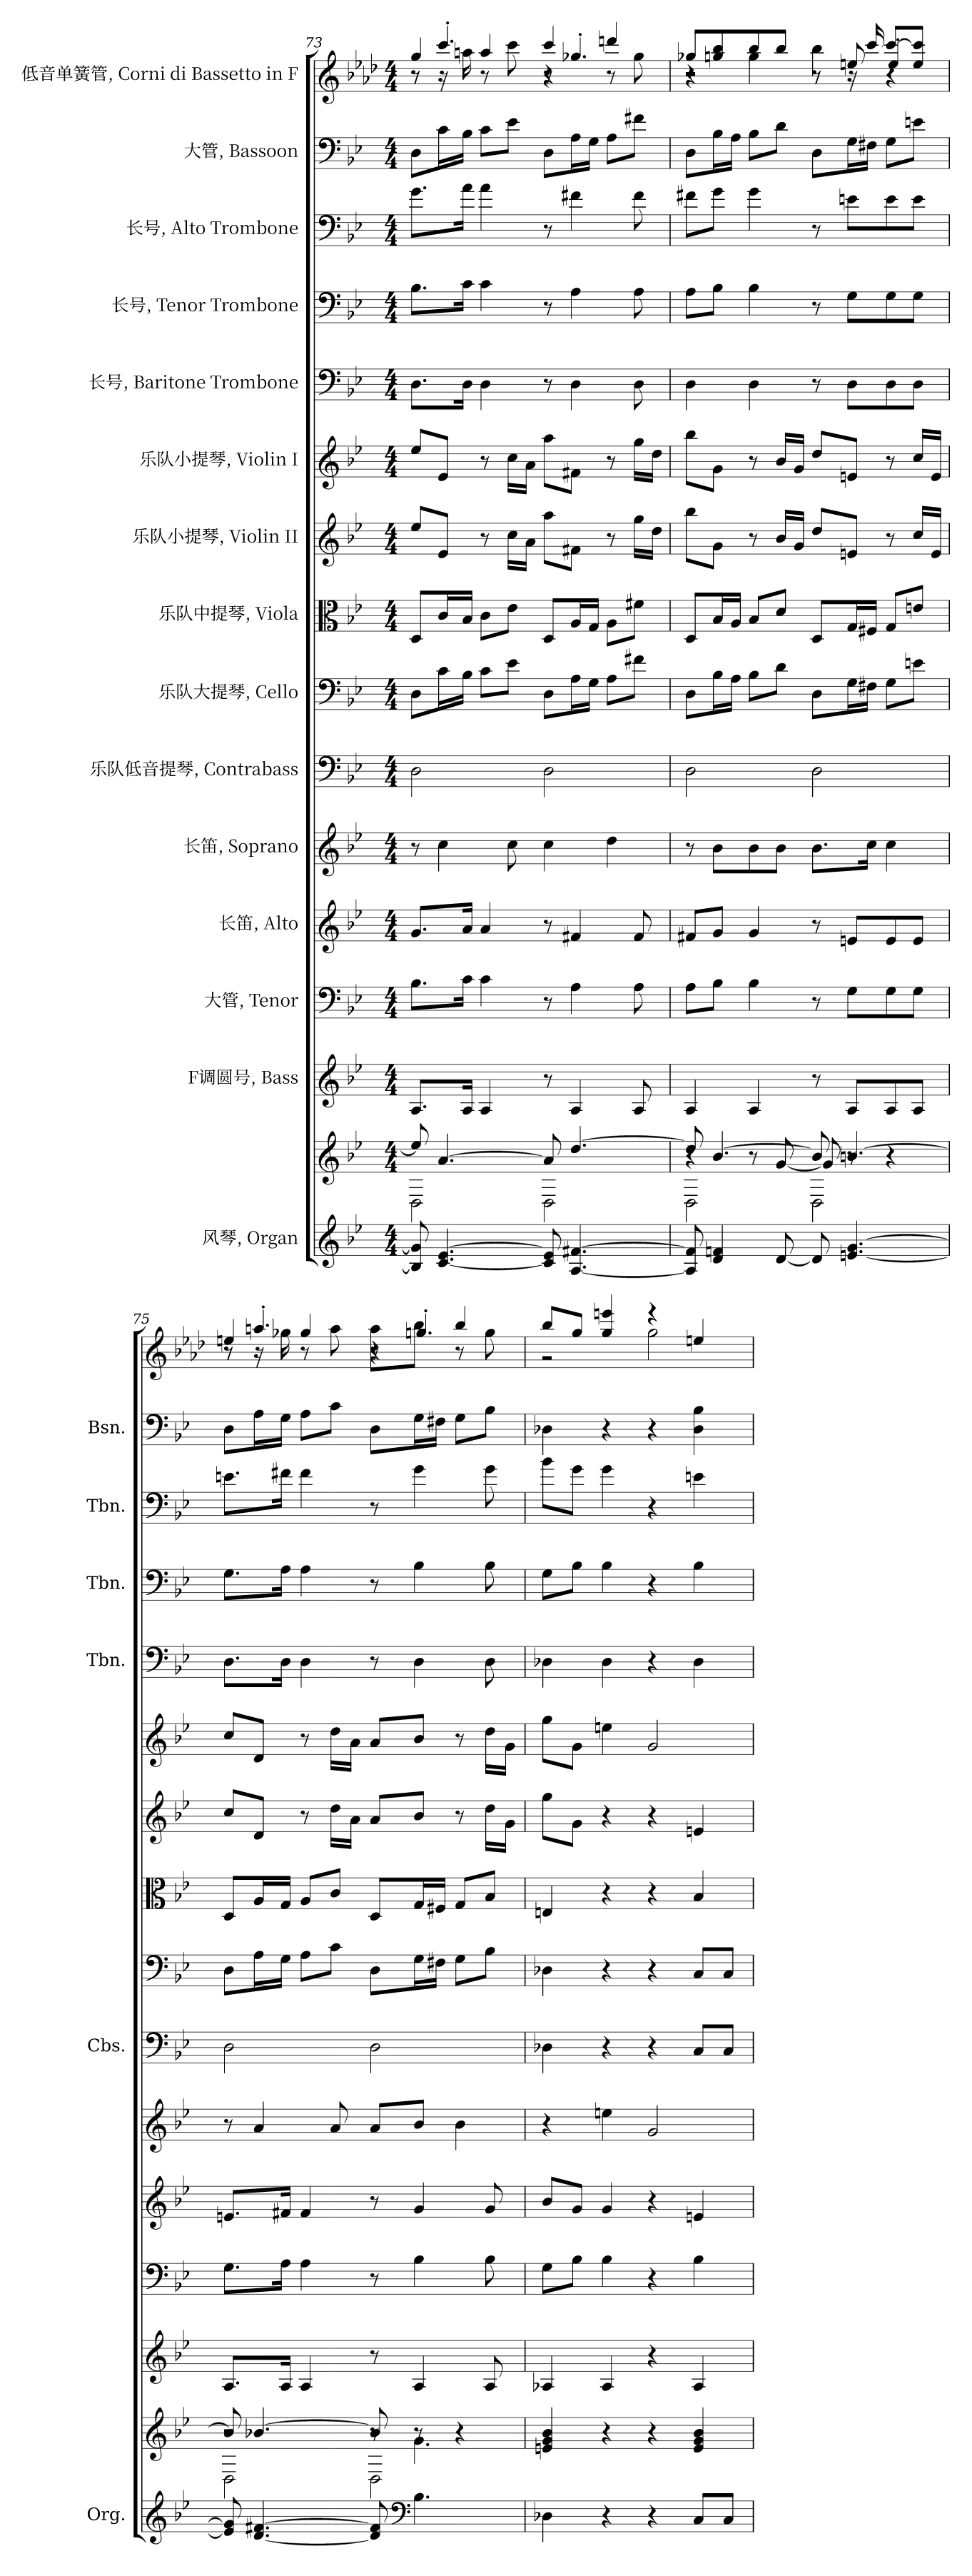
**kern	**kern	**kern	**kern	**kern	**kern	**kern	**kern	**kern	**kern	**kern	**kern	**kern	**kern	**kern	**kern
*part15	*part15	*part14	*part13	*part12	*part11	*part10	*part9	*part8	*part7	*part6	*part5	*part4	*part3	*part2	*part1
*staff16	*staff15	*staff14	*staff13	*staff12	*staff11	*staff10	*staff9	*staff8	*staff7	*staff6	*staff5	*staff4	*staff3	*staff2	*staff1
*I"风琴, Organ	*	*I"F调圆号, Bass	*I"大管, Tenor	*I"长笛, Alto	*I"长笛, Soprano	*I"乐队低音提琴, Contrabass	*I"乐队大提琴, Cello	*I"乐队中提琴, Viola	*I"乐队小提琴, Violin II	*I"乐队小提琴, Violin I	*I"长号, Baritone Trombone	*I"长号, Tenor Trombone	*I"长号, Alto Trombone	*I"大管, Bassoon	*I"低音单簧管, Corni di Bassetto in F
*I'Org.	*	*	*	*	*	*I'Cbs.	*	*	*	*	*I'Tbn.	*I'Tbn.	*I'Tbn.	*I'Bsn.	*
!!LO:PB:g=z
*clefG2	*clefG2	*clefG2	*clefF4	*clefG2	*clefG2	*clefF4	*clefF4	*clefC3	*clefG2	*clefG2	*clefF4	*clefF4	*clefF4	*clefF4	*clefG2
*	*	*ITrd4c7	*	*	*	*ITrd7c12	*	*	*	*	*	*	*	*	*ITrd8c14
*k[b-e-]	*k[b-e-]	*k[b-e-a-]	*k[b-e-]	*k[b-e-]	*k[b-e-]	*k[b-e-]	*k[b-e-]	*k[b-e-]	*k[b-e-]	*k[b-e-]	*k[b-e-]	*k[b-e-]	*k[b-e-]	*k[b-e-]	*k[b-e-a-d-]
*M4/4	*M4/4	*M4/4	*M4/4	*M4/4	*M4/4	*M4/4	*M4/4	*M4/4	*M4/4	*M4/4	*M4/4	*M4/4	*M4/4	*M4/4	*M4/4
=73	=73	=73	=73	=73	=73	=73	=73	=73	=73	=73	=73	=73	=73	=73	=73
*	*^	*	*	*	*	*	*	*	*	*	*	*	*	*	*^
*	*	*	*	*	*	*	*	*	*	*	*	*	*	*	*	*	*^
8B-/] 8g/]	8ee-/]	2D\	8.D/L	8.B-\L	8.g/L	8r	2DD\	8D\L	8D/L	8ee-/L	8ee-/L	8.D\L	8.B-\L	8.g\L	8D\L	8r	8r	4g/
[4.c/ [4.e-/	[4.a/	.	.	.	.	4cc\	.	16c\L	16c/L	8e-/J	8e-/J	.	.	.	16c\L	4.cc'/	16r	.
.	.	.	16D/Jk	16c\Jk	16a/Jk	.	.	16B-\JJ	16B-/JJ	.	.	16D\Jk	16c\Jk	16a\Jk	16B-\JJ	.	16an\	.
.	.	.	4D/	4c\	4a/	.	.	8c\L	8c\L	8r	8r	4D\	4c\	4a\	8c\L	.	8r	4a/
.	.	.	.	.	.	8cc\	.	8e-\J	8e-\J	16cc\LL	16cc\LL	.	.	.	8e-\J	.	8cc\	.
.	.	.	.	.	.	.	.	.	.	16a\JJ	16a\JJ	.	.	.	.	.	.	.
8c/] 8e-/]	8a/]	2D\	8r	8r	8r	4cc\	2DD\	8D\L	8D/L	8aa\L	8aa\L	8r	8r	8r	8D\L	4cc/	4r	8r
[4.A/ [4.f#X/	[4.dd/	.	4D/	4A\	4f#X/	.	.	16A\L	16A/L	8f#X\J	8f#X\J	4D\	4A\	4f#X\	16A\L	.	.	4.g-X'/
.	.	.	.	.	.	.	.	16G\JJ	16G/JJ	.	.	.	.	.	16G\JJ	.	.	.
.	.	.	.	.	.	4dd\	.	8A\L	8A\L	8r	8r	.	.	.	8A\L	4ddn/	8r	.
.	.	.	8D/	8A\	8f#/	.	.	8f#X\J	8f#X\J	16gg\LL	16gg\LL	8D\	8A\	8f#\	8f#X\J	.	8g-\	.
.	.	.	.	.	.	.	.	.	.	16dd\JJ	16dd\JJ	.	.	.	.	.	.	.
=74	=74	=74	=74	=74	=74	=74	=74	=74	=74	=74	=74	=74	=74	=74	=74	=74	=74	=74
*	*	*^	*	*	*	*	*	*	*	*	*	*	*	*	*	*	*	*
8A/] 8f#/]	8dd/]	4r	2D\	4D/	8A\L	8f#X/L	8r	2DD\	8D\L	8D/L	8bb-\L	8bb-\L	4D\	8A\L	8f#X\L	8D\L	8g-X/L	4r	2r
4d/ 4fn/	[4.b-/	.	.	.	8B-\J	8g/J	8b-\L	.	16B-\L	16B-/L	8g\J	8g\J	.	8B-\J	8g\J	16B-\L	8gn/ 8b-/	.	.
.	.	.	.	.	.	.	.	.	16A\JJ	16A/JJ	.	.	.	.	.	16A\JJ	.	.	.
.	.	8r	.	4D/	4B-\	4g/	8b-\	.	8B-\L	8B-/L	8r	8r	4D\	4B-\	4g\	8B-\L	8b-/	4g\	.
[8d/	.	[8g/	.	.	.	.	8b-\J	.	8d\J	8d/J	16b-/LL	16b-/LL	.	.	.	8d\J	8b-/J	.	.
.	.	.	.	.	.	.	.	.	.	.	16g/JJ	16g/JJ	.	.	.	.	.	.	.
8d/]	8b-/]	8g/]	2D\	8r	8r	8r	8.b-\L	2DD\	8D\L	8D/L	8dd/L	8dd/L	8r	8r	8r	8D\L	8r	4b-\	8r
[4.en/ [4.g/	[4.bn/	8r	.	8D/L	8G\L	8en/L	.	.	16G\L	16G/L	8en/J	8en/J	8D\L	8G\L	8en\L	16G\L	16r	.	8en/
.	.	.	.	.	.	.	16cc\Jk	.	16F#X\JJ	16F#X/JJ	.	.	.	.	.	16F#X\JJ	16cc/	.	.
.	.	4r	.	8D/	8G\	8e/	4cc\	.	8G\L	8G/L	8r	8r	8D\	8G\	8e\	8G\L	[8cc/L	4r	4e'/
.	.	.	.	8D/J	8G\J	8e/J	.	.	8en\J	8en/J	16cc/LL	16cc/LL	8D\J	8G\J	8e\J	8en\J	8e/ 8cc/]J	.	.
.	.	.	.	.	.	.	.	.	.	.	16e/JJ	16e/JJ	.	.	.	.	.	.	.
!!LO:PB:g=z	!!	!!
=75	=75	=75	=75	=75	=75	=75	=75	=75	=75	=75	=75	=75	=75	=75	=75	=75	=75	=75	=75
8e/] 8g/]	8b/]	2r	2D\	8.D/L	8.G\L	8.en/L	8r	2DD\	8D\L	8D/L	8cc/L	8cc/L	8.D\L	8.G\L	8.en\L	8D\L	8r	8r	4en/
[4.d/ [4.f#X/	[4.b-X/	.	.	.	.	.	4a/	.	16A\L	16A/L	8d/J	8d/J	.	.	.	16A\L	4.an'/	16r	.
.	.	.	.	16D/Jk	16A\Jk	16f#X/Jk	.	.	16G\JJ	16G/JJ	.	.	16D\Jk	16A\Jk	16f#X\Jk	16G\JJ	.	16g-X\	.
.	.	.	.	4D/	4A\	4f#/	.	.	8A\L	8A/L	8r	8r	4D\	4A\	4f#\	8A\L	.	8r	4g-/
.	.	.	.	.	.	.	8a/	.	8c\J	8c/J	16dd\LL	16dd\LL	.	.	.	8c\J	.	8a\	.
.	.	.	.	.	.	.	.	.	.	.	16a\JJ	16a\JJ	.	.	.	.	.	.	.
8d/] 8f#/]	8b-/]	8r	2D\	8r	8r	8r	8a/L	2DD\	8D\L	8D/L	8a/L	8a/L	8r	8r	8r	8D\L	4r	8a\L	8r
*clefF4	*	*	*	*	*	*	*	*	*	*	*	*	*	*	*	*	*	*	*
4.B-\	8r	4.g\	.	4D/	4B-\	4g/	8b-/J	.	16G\L	16G/L	8b-/J	8b-/J	4D\	4B-\	4g\	16G\L	.	8b-\J	4.gn'/
.	.	.	.	.	.	.	.	.	16F#X\JJ	16F#X/JJ	.	.	.	.	.	16F#X\JJ	.	.	.
.	4r	.	.	.	.	.	4b-\	.	8G\L	8G/L	8r	8r	.	.	.	8G\L	4b-/	8r	.
.	.	.	.	8D/	8B-\	8g/	.	.	8B-\J	8B-/J	16dd\LL	16dd\LL	8D\	8B-\	8g\	8B-\J	.	8g\	.
.	.	.	.	.	.	.	.	.	.	.	16g\JJ	16g\JJ	.	.	.	.	.	.	.
*	*v	*v	*v	*	*	*	*	*	*	*	*	*	*	*	*	*	*	*v	*v
=76	=76	=76	=76	=76	=76	=76	=76	=76	=76	=76	=76	=76	=76	=76	=76	=76
4D-X\	4en/ 4g/ 4b-/	4D-X/	8G\L	8b-/L	4r	4DD-X\	4D-X\	4En/	8gg\L	8gg\L	4D-X\	8G\L	8b-\L	4D-X\	8b-/L	2r
.	.	.	8B-\J	8g/J	.	.	.	.	8g\J	8g\J	.	8B-\J	8g\J	.	8g/J	.
4r	4r	4D-/	4B-\	4g/	4een\	4r	4r	4r	4r	4een\	4D-\	4B-\	4g\	4r	4g/ 4een/	.
4r	4r	4r	4r	4r	2g/	4r	4r	4r	4r	2g/	4r	4r	4r	4r	4r	2g\
8C/L	4e/ 4g/ 4b-/	4D-/	4B-\	4en/	.	8CC/L	8C/L	4B-/	4en/	.	4D-\	4B-\	4en\	4D-\ 4B-\	4en/	.
8C/J	.	.	.	.	.	8CC/J	8C/J	.	.	.	.	.	.	.	.	.
*	*	*	*	*	*	*	*	*	*	*	*	*	*	*	*v	*v
=	=	=	=	=	=	=	=	=	=	=	=	=	=	=	=
*-	*-	*-	*-	*-	*-	*-	*-	*-	*-	*-	*-	*-	*-	*-	*-
